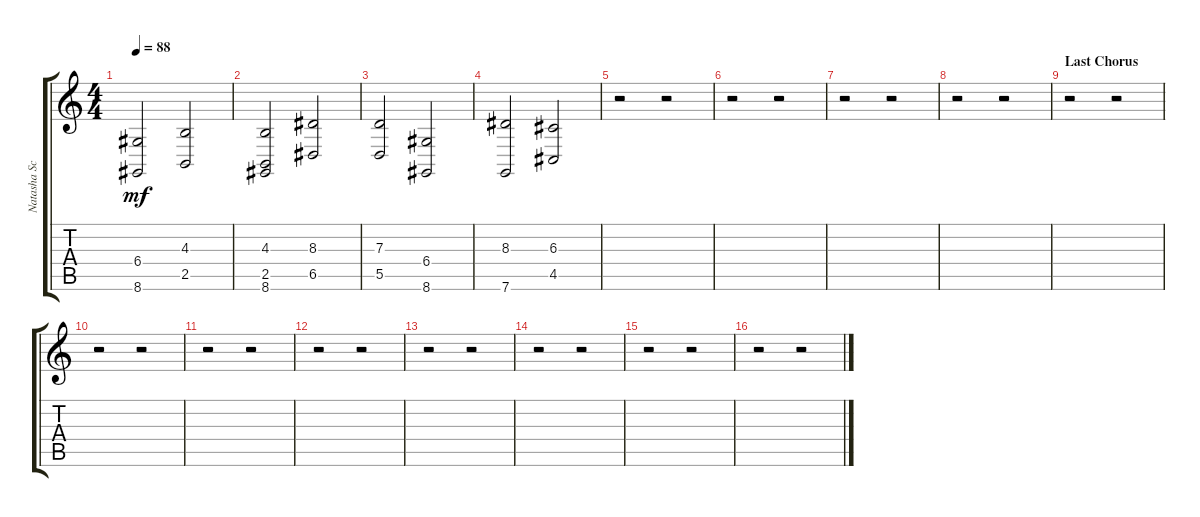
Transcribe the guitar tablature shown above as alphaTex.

\track ("Natasha Schneider - Keys" "Natasha Sc") {instrument stringensemble1}
\staff {score tabs}
\tuning (E4 B3 G3 D3 A2 C2) {hide}
\ts (4 4)
\tempo 88
\clef g2
\ks c
(6.4 8.6).2{dy mf} (4.3 2.5).2 |
(4.3 2.5 8.6).2 (8.3 6.5).2 |
(7.3 5.5).2 (6.4 8.6).2 |
(8.3 7.6).2 (6.3 4.5).2 |
r.2 r.2 |
r.2 r.2 |
r.2 r.2 |
r.2 r.2 |
\section ("" "Last Chorus")
r.2 r.2 |
r.2 r.2 |
r.2 r.2 |
r.2 r.2 |
r.2 r.2 |
r.2 r.2 |
r.2 r.2 |
r.2 r.2
